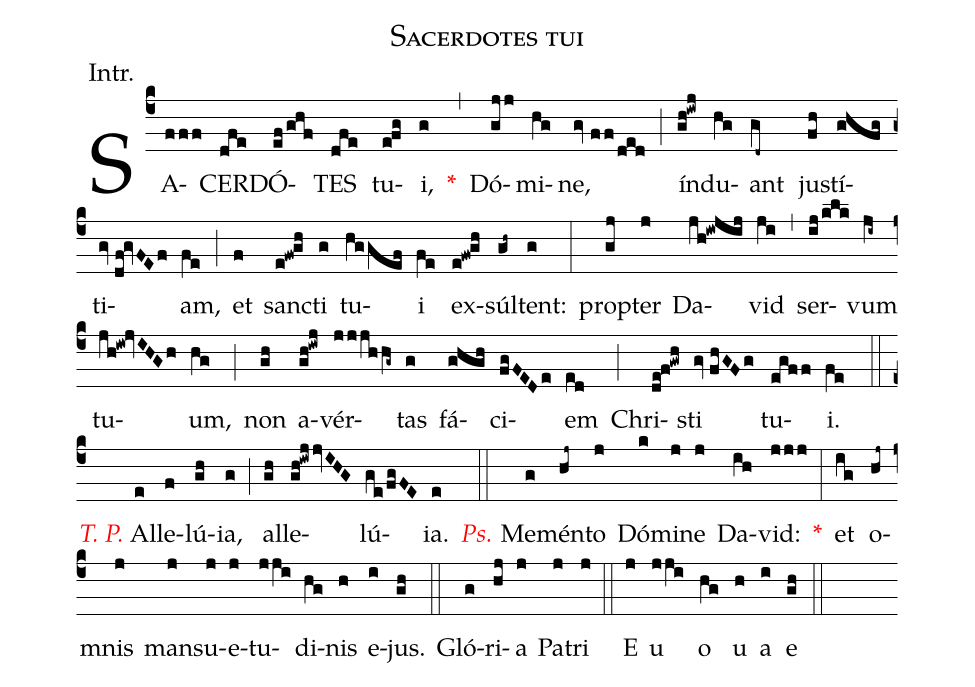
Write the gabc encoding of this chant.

name:Sacerdotes tui;
annotation:Intr.;
mode:III.;
office-part:Introit;
%%
(c4) SA(fff)CER(dfe)DÓ(ef/ghf)TES(dfe) tu(e!fg)i,(g) <v>\red{*}</v>(,) Dó(gjj)mi(hg)ne,(gv//ff/ded) (;) ín(gh!iwj)du(hg)ant(gd~) ju(fh)stí(ghfg)ti(gv//df!gvFEf)am,(fe) (;) et(f) sanc(e!fw!gh)ti(g) tu(hggef)i(fe) ex(e!fw!gh)súl(gh~)tent:(g) (:) pro(gj)pter(j) Da(jh!iwjij)vid(ji) (,) ser(ij/klk)vum(ji~) tu(jh!iw!jvIHGh)um,(hg) (;) non(gh) a(gh!iwj)vér(jjjhhg~)tas(g) fá(ghgh)ci(fgFEDe)em(ed) (;) Chri(de!f!gwh)sti(gv///fhGFg) tu(egff)i.(fe) (::) <v>\redit{T. P.}</v> Al(e)le(f)lú(gh)ia,(g) (;) al(gh)le(gh!iwjjvIHG)lú(ge/fgFE)ia.(e) (::) <v>\redit{Ps.}</v> Me(g)mén(hj~)to(j) Dó(k)mi(j)ne(j) Da(ih)vid:(jjj) <v>\red{*}</v>(:) et(ig) o(hj~)mnis(j) man(j)su(j)e(j)tu(jji)di(hg)nis(h) e(i)jus.(gh) (::) Gló(g)ri(hj)a(j) Pa(j)tri(j) (::) E(j) u(jji) o(hg) u(h) a(i) e(gh) (::)
